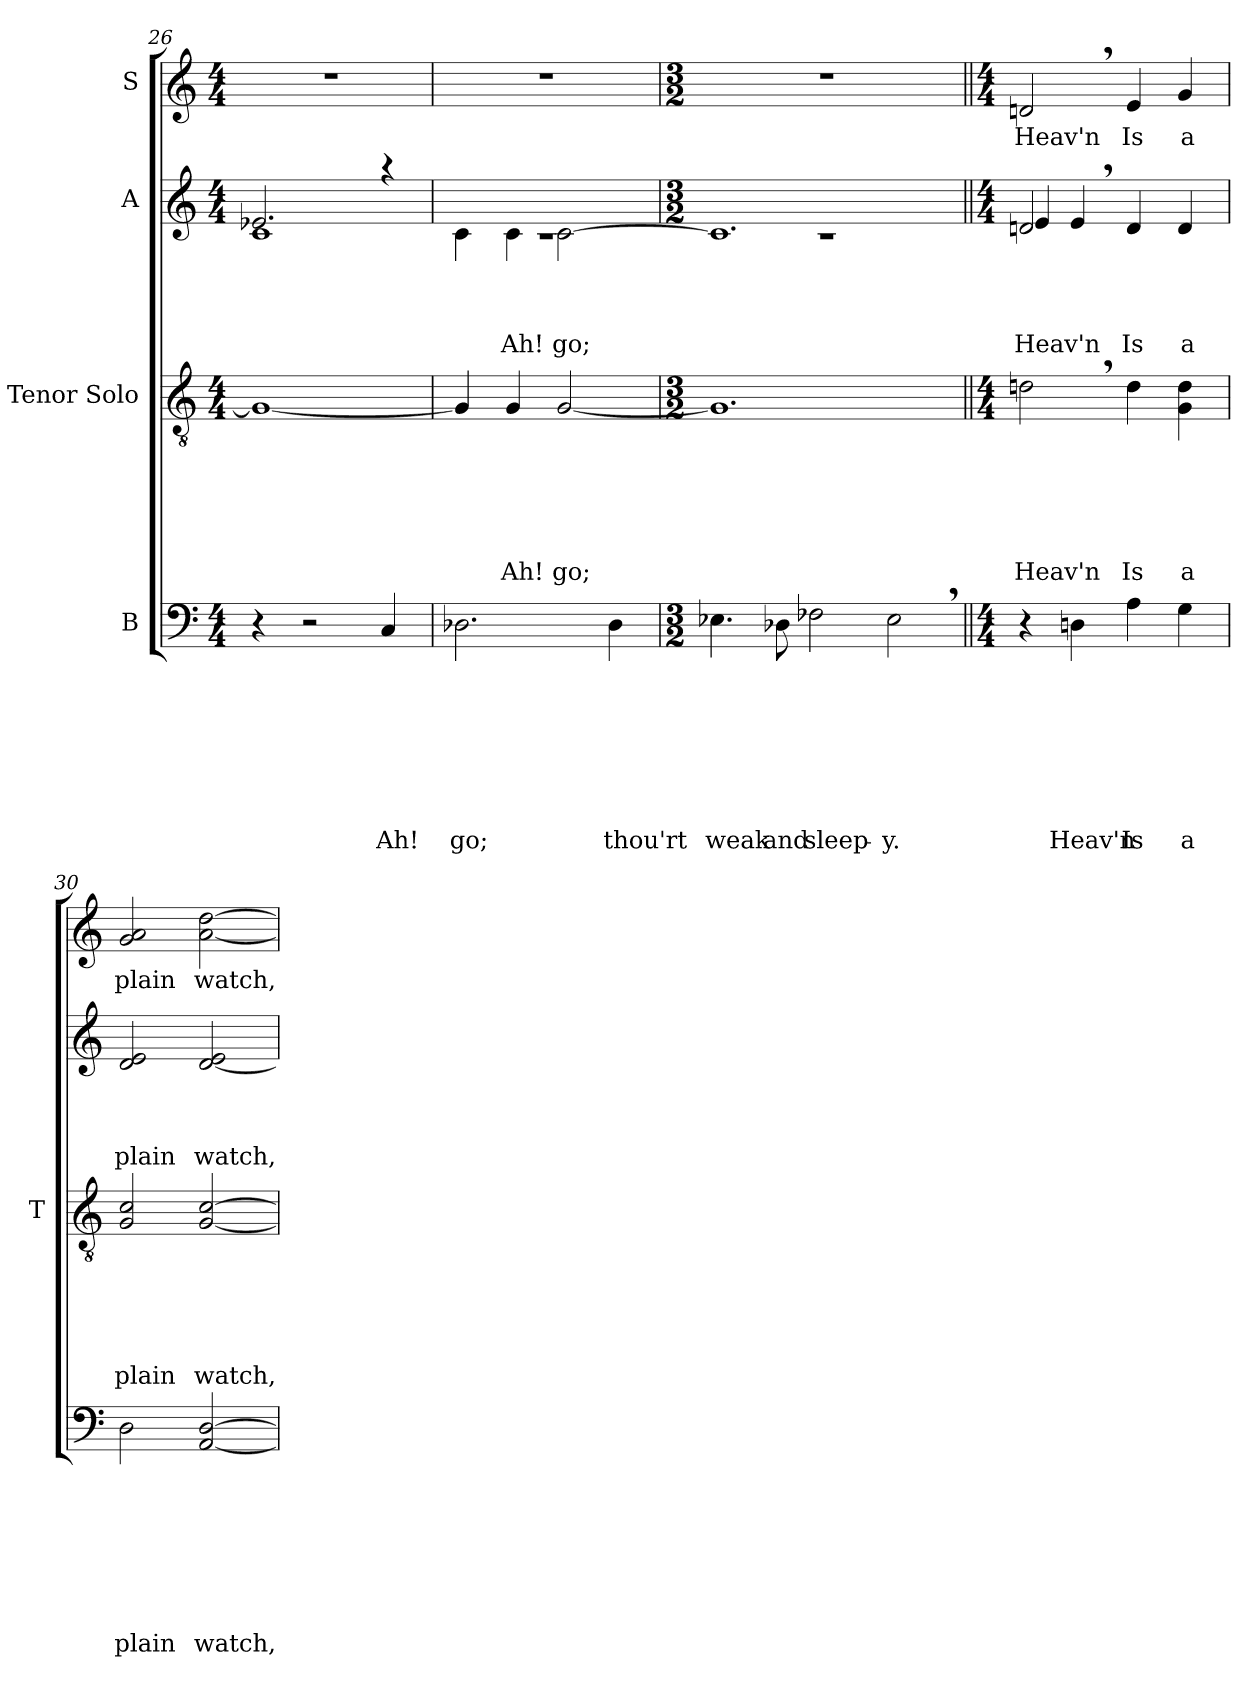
**kern	**text	**text	**text	**text	**text	**text	**text	**text	**kern	**text	**text	**text	**text	**text	**text	**kern	**text	**text	**text	**text	**kern	**text
*part4	*part4	*part4	*part4	*part4	*part4	*part4	*part4	*part4	*part3	*part3	*part3	*part3	*part3	*part3	*part3	*part2	*part2	*part2	*part2	*part2	*part1	*part1
*staff4	*staff4	*staff4	*staff4	*staff4	*staff4	*staff4	*staff4	*staff4	*staff3	*staff3	*staff3	*staff3	*staff3	*staff3	*staff3	*staff2	*staff2	*staff2	*staff2	*staff2	*staff1	*staff1
*I"B	*	*	*	*	*	*	*	*	*I"Tenor Solo	*	*	*	*	*	*	*I"A	*	*	*	*	*I"S	*
*	*	*	*	*	*	*	*	*	*I'T	*	*	*	*	*	*	*	*	*	*	*	*	*
*clefF4	*	*	*	*	*	*	*	*	*clefGv2	*	*	*	*	*	*	*clefG2	*	*	*	*	*clefG2	*
*k[]	*	*	*	*	*	*	*	*	*k[]	*	*	*	*	*	*	*k[]	*	*	*	*	*k[]	*
*C:	*	*	*	*	*	*	*	*	*C:	*	*	*	*	*	*	*C:	*	*	*	*	*C:	*
*M4/4	*	*	*	*	*	*	*	*	*M4/4	*	*	*	*	*	*	*M4/4	*	*	*	*	*M4/4	*
=26	=26	=26	=26	=26	=26	=26	=26	=26	=26	=26	=26	=26	=26	=26	=26	=26	=26	=26	=26	=26	=26	=26
*	*	*	*	*	*	*	*	*	*	*	*	*	*	*	*	*^	*	*	*	*	*	*
4r	.	.	.	.	.	.	.	.	1G_	.	.	.	.	.	.	2.e-/	1c	.	.	.	.	1r	.
2r	.	.	.	.	.	.	.	.	.	.	.	.	.	.	.	.	.	.	.	.	.	.	.
!	!	!	!	!	!	!	!	!LO:LY:b	!	!	!	!	!	!	!	!	!	!	!	!	!	!	!
4C/	.	.	.	.	.	.	.	Ah!	.	.	.	.	.	.	.	4raa	.	.	.	.	.	.	.
!!LO:LB:g=z
=27	=27	=27	=27	=27	=27	=27	=27	=27	=27	=27	=27	=27	=27	=27	=27	=27	=27	=27	=27	=27	=27	=27	=27
!	!	!	!	!	!	!	!	!LO:LY:b	!	!	!	!	!	!	!	!	!	!	!	!	!	!	!
2.D-X\	.	.	.	.	.	.	.	go;	4G/]	.	.	.	.	.	.	4c\	1rc	.	.	.	.	1r	.
!	!	!	!	!	!	!	!	!	!	!	!	!	!	!	!LO:LY:b	!	!	!	!	!	!LO:LY:b	!	!
.	.	.	.	.	.	.	.	.	4G/	.	.	.	.	.	Ah!	4c\	.	.	.	.	-Ah!	.	.
!	!	!	!	!	!	!	!	!	!	!	!	!	!	!	!LO:LY:b	!	!	!	!	!	!LO:LY:b	!	!
.	.	.	.	.	.	.	.	.	[<2G/	.	.	.	.	.	go;	[<2c\	.	.	.	.	go;	.	.
!	!	!	!	!	!	!	!	!LO:LY:b	!	!	!	!	!	!	!	!	!	!	!	!	!	!	!
4D-\	.	.	.	.	.	.	.	thou'rt	.	.	.	.	.	.	.	.	.	.	.	.	.	.	.
=28	=28	=28	=28	=28	=28	=28	=28	=28	=28	=28	=28	=28	=28	=28	=28	=28	=28	=28	=28	=28	=28	=28	=28
*M3/2	*	*	*	*	*	*	*	*	*M3/2	*	*	*	*	*	*	*M3/2	*	*	*	*	*	*M3/2	*
!	!	!	!	!	!	!	!	!LO:LY:b	!	!	!	!	!	!	!	!	!LO:N:vis=1	!	!	!	!	!LO:N:vis=1	!
4.E-X\	.	.	.	.	.	.	.	weak	1.G]	.	.	.	.	.	.	1.c]	1.rc	.	.	.	.	1.r	.
!	!	!	!	!	!	!	!	!LO:LY:b	!	!	!	!	!	!	!	!	!	!	!	!	!	!	!
8D-X\	.	.	.	.	.	.	.	and	.	.	.	.	.	.	.	.	.	.	.	.	.	.	.
!	!	!	!	!	!	!	!	!LO:LY:b	!	!	!	!	!	!	!	!	!	!	!	!	!	!	!
2F-X\	.	.	.	.	.	.	.	sleep-	.	.	.	.	.	.	.	.	.	.	.	.	.	.	.
!	!	!	!	!	!	!	!	!LO:LY:b	!	!	!	!	!	!	!	!	!	!	!	!	!	!	!
2E-,>\	.	.	.	.	.	.	.	-y.	.	.	.	.	.	.	.	.	.	.	.	.	.	.	.
*	*	*	*	*	*	*	*	*	*	*	*	*	*	*	*	*v	*v	*	*	*	*	*	*
=29||	=29||	=29||	=29||	=29||	=29||	=29||	=29||	=29||	=29||	=29||	=29||	=29||	=29||	=29||	=29||	=29||	=29||	=29||	=29||	=29||	=29||	=29||
*M4/4	*	*	*	*	*	*	*	*	*M4/4	*	*	*	*	*	*	*M4/4	*	*	*	*	*M4/4	*
!	!	!	!	!	!	!	!	!	!	!	!	!	!	!	!	!LO:TX:a:B:t=A1&2	!	!	!	!	!	!
!	!	!	!	!	!	!	!	!	!	!	!	!	!	!	!LO:LY:b	!	!	!	!	!LO:LY:b	!	!LO:LY:b
*	*	*	*	*	*	*	*	*	*	*	*	*	*	*	*	*^	*	*	*	*	*	*
*	*	*	*	*	*	*	*	*	*	*	*	*	*	*	*	*	*^	*	*	*	*	*	*
4r	.	.	.	.	.	.	.	.	2dn,>\	.	.	.	.	.	Heav'n	2dn,>/	4e/	4ryy	.	.	.	Heav'n	2dn,>/	Heav'n
!	!	!	!	!	!	!	!	!LO:LY:b	!	!	!	!	!	!	!	!	!	!	!	!	!	!	!	!
4Dn\	.	.	.	.	.	.	.	Heav'n	.	.	.	.	.	.	.	.	2ryy	4e/	.	.	.	.	.	.
!	!	!	!	!	!	!	!	!LO:LY:b	!	!	!	!	!	!	!LO:LY:b	!	!	!	!	!	!	!LO:LY:b	!	!LO:LY:b
4A\	.	.	.	.	.	.	.	Is	4d\	.	.	.	.	.	Is	4d/	.	2ryy	.	.	.	Is	4e/	Is
!	!	!	!	!	!	!	!	!LO:LY:b	!	!	!	!	!	!	!LO:LY:b	!	!	!	!	!	!	!LO:LY:b	!	!LO:LY:b
4G\	.	.	.	.	.	.	.	a	4G\ 4d\	.	.	.	.	.	a	4ryy	4d/	.	.	.	.	a	4g/	a
*	*	*	*	*	*	*	*	*	*	*	*	*	*	*	*	*	*v	*v	*	*	*	*	*	*
=30	=30	=30	=30	=30	=30	=30	=30	=30	=30	=30	=30	=30	=30	=30	=30	=30	=30	=30	=30	=30	=30	=30	=30
!	!	!	!	!	!	!	!	!LO:LY:b	!	!	!	!	!	!	!LO:LY:b	!	!	!	!	!	!LO:LY:b	!	!LO:LY:b
*	*	*	*	*	*	*	*	*	*	*	*	*	*	*	*	*v	*v	*	*	*	*	*	*
2D\	.	.	.	.	.	.	.	plain	2G/ 2c/	.	.	.	.	.	plain	2d/ 2e/	.	.	.	plain	2g/ 2a/	plain
!	!	!	!	!	!	!	!	!LO:LY:b	!	!	!	!	!	!	!LO:LY:b	!	!	!	!	!LO:LY:b	!	!LO:LY:b
[<2AA/ [>2D/	.	.	.	.	.	.	.	watch,	[<2G/ [>2c/	.	.	.	.	.	watch,	[<2d/ 2e/	.	.	.	watch,	[<2a\ [>2dd\	watch,
=	=	=	=	=	=	=	=	=	=	=	=	=	=	=	=	=	=	=	=	=	=	=
*-	*-	*-	*-	*-	*-	*-	*-	*-	*-	*-	*-	*-	*-	*-	*-	*-	*-	*-	*-	*-	*-	*-
